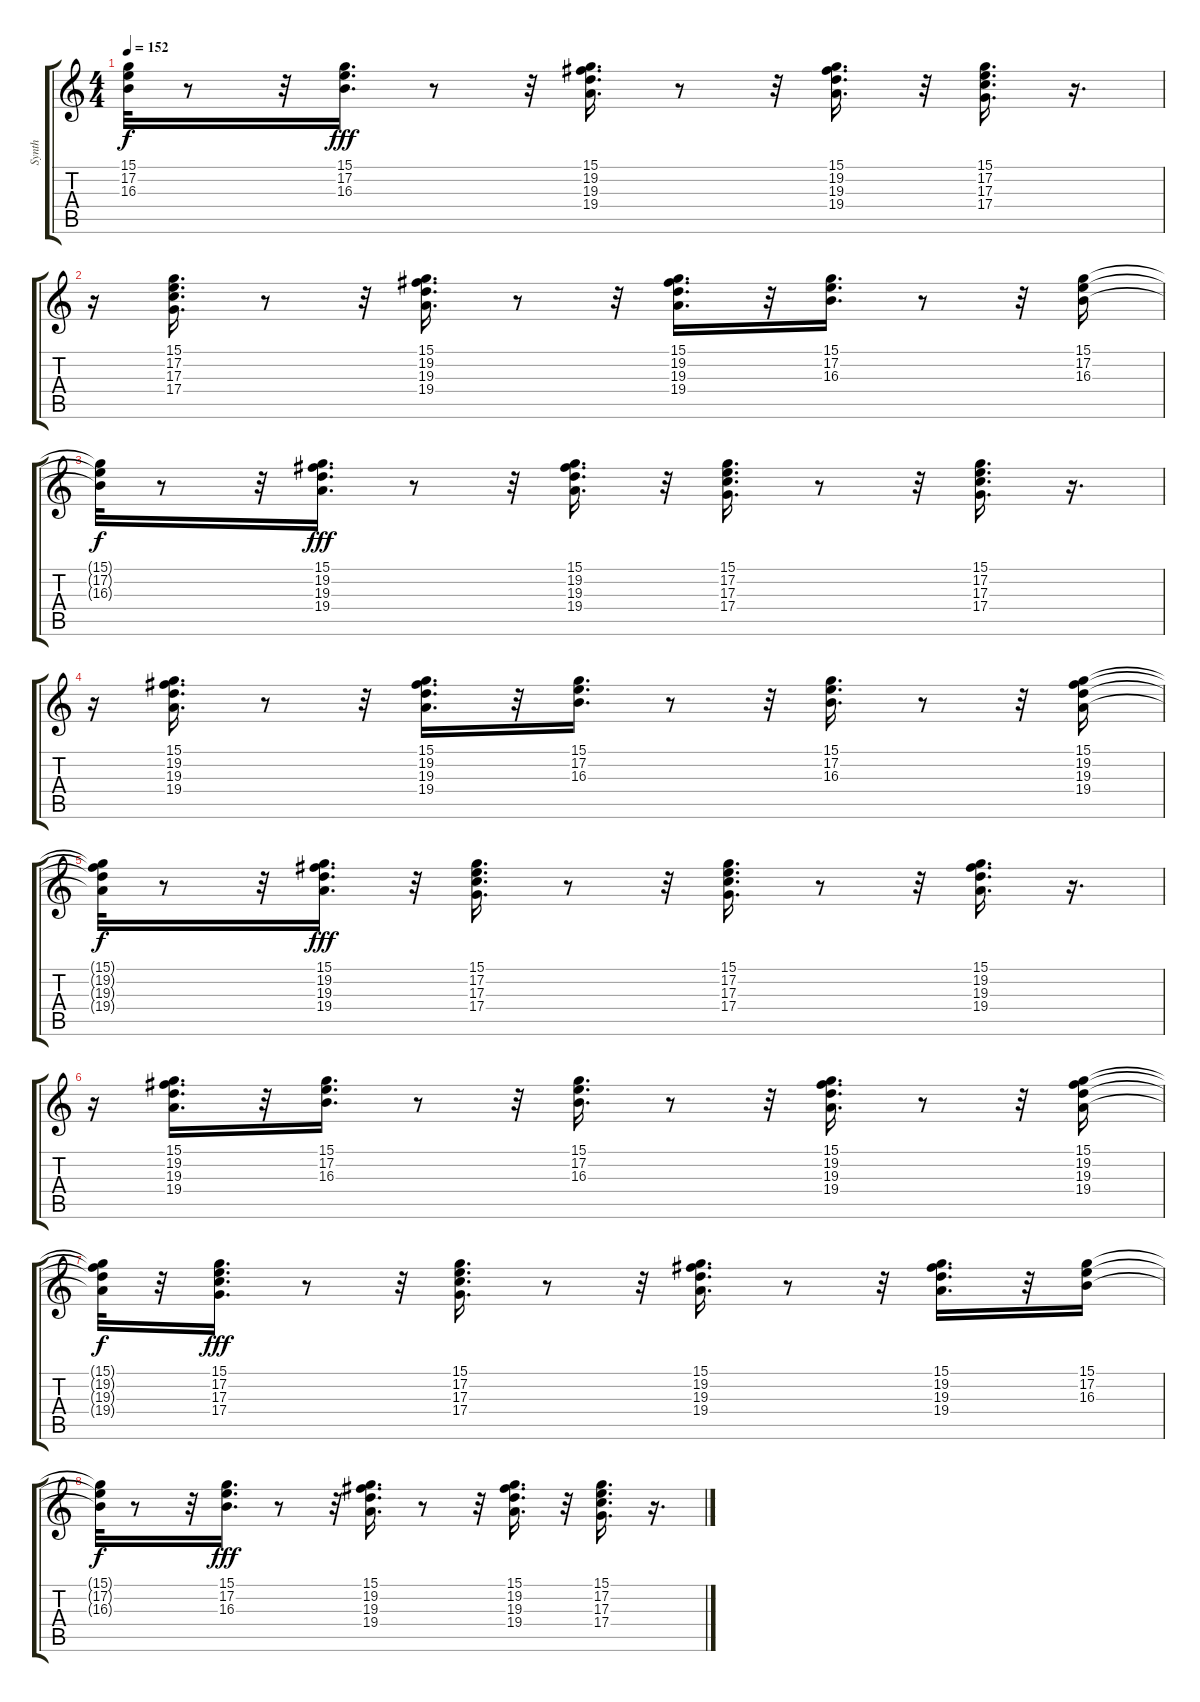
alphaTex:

\track ("Synth" "Synth") {instrument synthstrings1}
\staff {score tabs}
\tuning (E4 B3 G3 D3 A2 E2) {hide}
\ts (4 4)
\tempo 152
\clef g2
\ks c
(15.1{t} 17.2{t} 16.3{t}).32{dy f} r.8 r.32 (15.1 17.2 16.3).16{d dy fff} r.8 r.32 (15.1 19.2 19.3 19.4).16{d} r.8 r.32 (15.1 19.2 19.3 19.4).16{d} r.32 (15.1 17.2 17.3 17.4).16{d} r.16{d} |
r.16 (15.1 17.2 17.3 17.4).16{d} r.8 r.32 (15.1 19.2 19.3 19.4).16{d} r.8 r.32 (15.1 19.2 19.3 19.4).16{d} r.32 (15.1 17.2 16.3).16{d} r.8 r.32 (15.1 17.2 16.3).16 |
(15.1{t} 17.2{t} 16.3{t}).32{dy f} r.8 r.32 (15.1 19.2 19.3 19.4).16{d dy fff} r.8 r.32 (15.1 19.2 19.3 19.4).16{d} r.32 (15.1 17.2 17.3 17.4).16{d} r.8 r.32 (15.1 17.2 17.3 17.4).16{d} r.16{d} |
r.16 (15.1 19.2 19.3 19.4).16{d} r.8 r.32 (15.1 19.2 19.3 19.4).16{d} r.32 (15.1 17.2 16.3).16{d} r.8 r.32 (15.1 17.2 16.3).16{d} r.8 r.32 (15.1 19.2 19.3 19.4).16 |
(15.1{t} 19.2{t} 19.3{t} 19.4{t}).32{dy f} r.8 r.32 (15.1 19.2 19.3 19.4).16{d dy fff} r.32 (15.1 17.2 17.3 17.4).16{d} r.8 r.32 (15.1 17.2 17.3 17.4).16{d} r.8 r.32 (15.1 19.2 19.3 19.4).16{d} r.16{d} |
r.16 (15.1 19.2 19.3 19.4).16{d} r.32 (15.1 17.2 16.3).16{d} r.8 r.32 (15.1 17.2 16.3).16{d} r.8 r.32 (15.1 19.2 19.3 19.4).16{d} r.8 r.32 (15.1 19.2 19.3 19.4).16 |
(15.1{t} 19.2{t} 19.3{t} 19.4{t}).32{dy f} r.32 (15.1 17.2 17.3 17.4).16{d dy fff} r.8 r.32 (15.1 17.2 17.3 17.4).16{d} r.8 r.32 (15.1 19.2 19.3 19.4).16{d} r.8 r.32 (15.1 19.2 19.3 19.4).16{d} r.32 (15.1 17.2 16.3).16 |
(15.1{t} 17.2{t} 16.3{t}).32{dy f} r.8 r.32 (15.1 17.2 16.3).16{d dy fff} r.8 r.32 (15.1 19.2 19.3 19.4).16{d} r.8 r.32 (15.1 19.2 19.3 19.4).16{d} r.32 (15.1 17.2 17.3 17.4).16{d} r.16{d}
